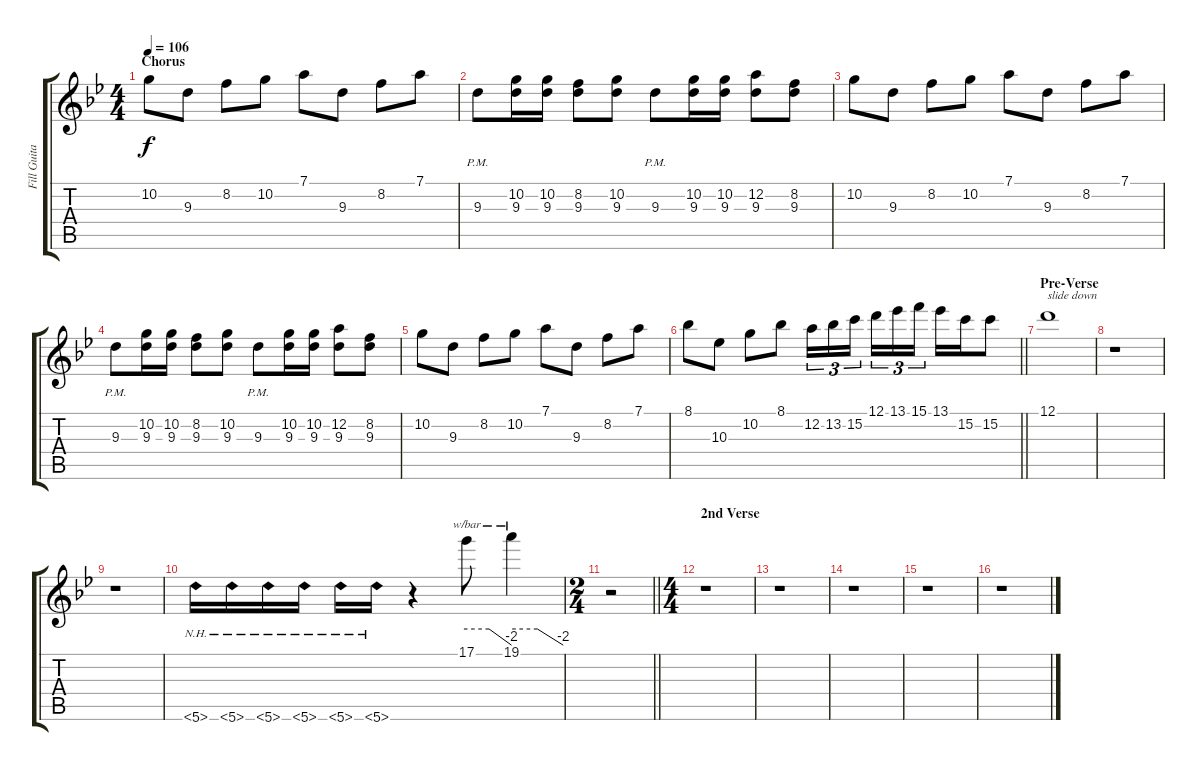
\track ("Fill Guitar" "Fill Guita") {instrument distortionguitar}
\staff {score tabs}
\tuning (D4 A3 F3 C3 G2 D2) {hide}
\ts (4 4)
\section ("" "Chorus")
\tempo 106
\clef g2
\ks bb
10.2.8{dy f} 9.3.8 8.2.8 10.2.8 7.1.8 9.3.8 8.2.8 7.1.8 |
9.3{pm}.8 (10.2 9.3).16 (10.2 9.3).16 (8.2 9.3).8 (10.2 9.3).8 9.3{pm}.8 (10.2 9.3).16 (10.2 9.3).16 (12.2 9.3).8 (8.2 9.3).8 |
10.2.8 9.3.8 8.2.8 10.2.8 7.1.8 9.3.8 8.2.8 7.1.8 |
9.3{pm}.8 (10.2 9.3).16 (10.2 9.3).16 (8.2 9.3).8 (10.2 9.3).8 9.3{pm}.8 (10.2 9.3).16 (10.2 9.3).16 (12.2 9.3).8 (8.2 9.3).8 |
10.2.8 9.3.8 8.2.8 10.2.8 7.1.8 9.3.8 8.2.8 7.1.8 |
\barLineRight lightlight
8.1.8 10.3.8 10.2.8 8.1.8 12.2.16{tu (3 2)} 13.2.16{tu (3 2)} 15.2.16{tu (3 2)} 12.1.16{tu (3 2)} 13.1.16{tu (3 2)} 15.1.16{tu (3 2)} 13.1.16 15.2.16 15.2.8 |
\section ("" "Pre-Verse")
12.1.1{txt "slide down"} |
r.1 |
r.1 |
5.6{nh}.16 5.6{nh}.16 5.6{nh}.16 5.6{nh}.16 5.6{nh}.16 5.6{nh}.16 r.4 17.1.8{tbe (custom default 0 0 30 0 60 -8)} 19.1.4{tbe (custom default 0 0 30 0 60 -8)} |
\ts (2 4)
\barLineRight lightlight
r.2 |
\ts (4 4)
\section ("" "2nd Verse")
r.1 |
r.1 |
r.1 |
r.1 |
r.1
